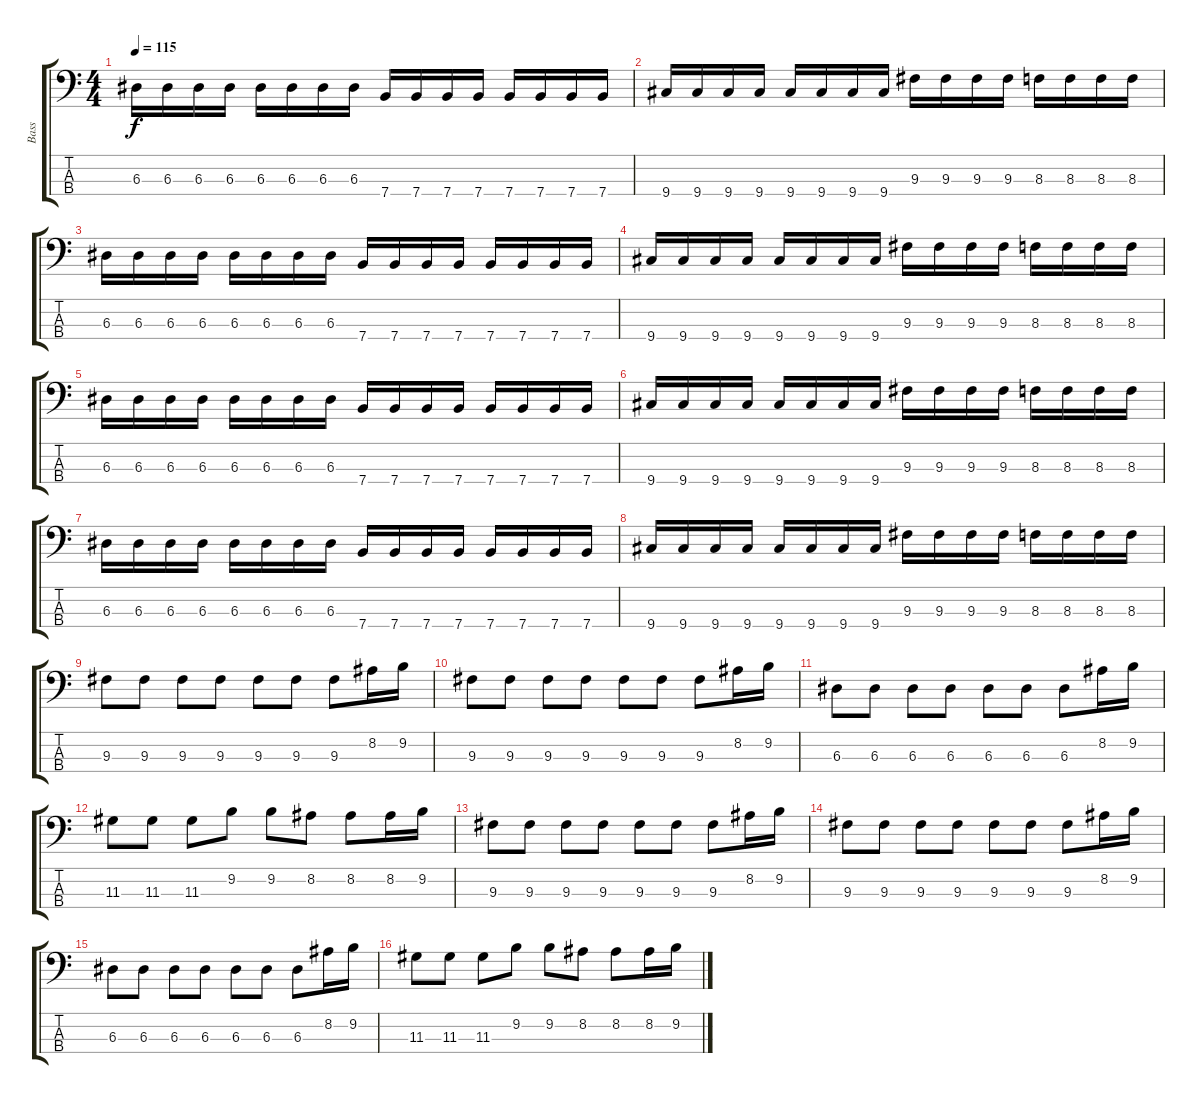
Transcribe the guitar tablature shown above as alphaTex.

\track ("Bass" "Bass") {instrument electricbassfinger}
\staff {score tabs}
\tuning (G2 D2 A1 E1) {hide}
\ts (4 4)
\tempo 115
\clef f4
\ks c
6.3.16{dy f} 6.3.16 6.3.16 6.3.16 6.3.16 6.3.16 6.3.16 6.3.16 7.4.16 7.4.16 7.4.16 7.4.16 7.4.16 7.4.16 7.4.16 7.4.16 |
9.4.16 9.4.16 9.4.16 9.4.16 9.4.16 9.4.16 9.4.16 9.4.16 9.3.16 9.3.16 9.3.16 9.3.16 8.3.16 8.3.16 8.3.16 8.3.16 |
6.3.16 6.3.16 6.3.16 6.3.16 6.3.16 6.3.16 6.3.16 6.3.16 7.4.16 7.4.16 7.4.16 7.4.16 7.4.16 7.4.16 7.4.16 7.4.16 |
9.4.16 9.4.16 9.4.16 9.4.16 9.4.16 9.4.16 9.4.16 9.4.16 9.3.16 9.3.16 9.3.16 9.3.16 8.3.16 8.3.16 8.3.16 8.3.16 |
6.3.16 6.3.16 6.3.16 6.3.16 6.3.16 6.3.16 6.3.16 6.3.16 7.4.16 7.4.16 7.4.16 7.4.16 7.4.16 7.4.16 7.4.16 7.4.16 |
9.4.16 9.4.16 9.4.16 9.4.16 9.4.16 9.4.16 9.4.16 9.4.16 9.3.16 9.3.16 9.3.16 9.3.16 8.3.16 8.3.16 8.3.16 8.3.16 |
6.3.16 6.3.16 6.3.16 6.3.16 6.3.16 6.3.16 6.3.16 6.3.16 7.4.16 7.4.16 7.4.16 7.4.16 7.4.16 7.4.16 7.4.16 7.4.16 |
9.4.16 9.4.16 9.4.16 9.4.16 9.4.16 9.4.16 9.4.16 9.4.16 9.3.16 9.3.16 9.3.16 9.3.16 8.3.16 8.3.16 8.3.16 8.3.16 |
9.3.8 9.3.8 9.3.8 9.3.8 9.3.8 9.3.8 9.3.8 8.2.16 9.2.16 |
9.3.8 9.3.8 9.3.8 9.3.8 9.3.8 9.3.8 9.3.8 8.2.16 9.2.16 |
6.3.8 6.3.8 6.3.8 6.3.8 6.3.8 6.3.8 6.3.8 8.2.16 9.2.16 |
11.3.8 11.3.8 11.3.8 9.2.8 9.2.8 8.2.8 8.2.8 8.2.16 9.2.16 |
9.3.8 9.3.8 9.3.8 9.3.8 9.3.8 9.3.8 9.3.8 8.2.16 9.2.16 |
9.3.8 9.3.8 9.3.8 9.3.8 9.3.8 9.3.8 9.3.8 8.2.16 9.2.16 |
6.3.8 6.3.8 6.3.8 6.3.8 6.3.8 6.3.8 6.3.8 8.2.16 9.2.16 |
11.3.8 11.3.8 11.3.8 9.2.8 9.2.8 8.2.8 8.2.8 8.2.16 9.2.16
